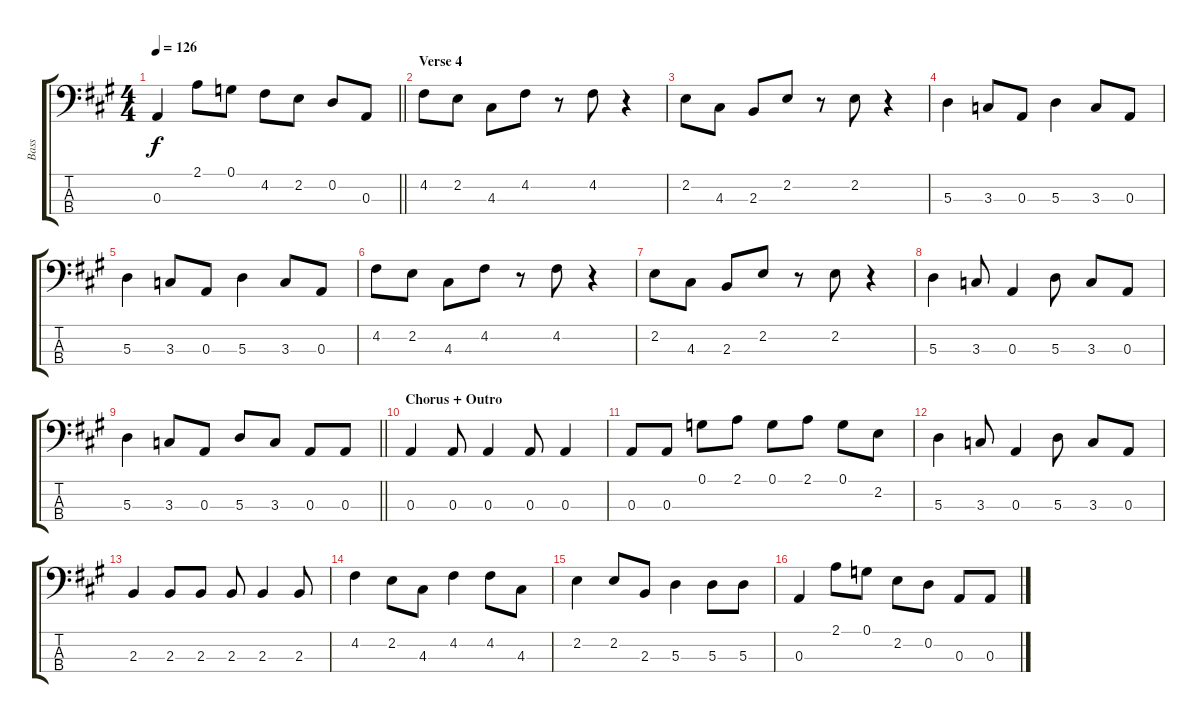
\track ("Bass" "Bass") {instrument electricbasspick}
\staff {score tabs}
\tuning (G2 D2 A1 E1) {hide}
\ts (4 4)
\tempo 126
\clef f4
\barLineRight lightlight
\ks a
0.3.4{dy f} 2.1.8 0.1.8 4.2.8 2.2.8 0.2.8 0.3.8 |
\section ("" "Verse 4")
4.2.8 2.2.8 4.3.8 4.2.8 r.8 4.2.8 r.4 |
2.2.8 4.3.8 2.3.8 2.2.8 r.8 2.2.8 r.4 |
5.3.4 3.3.8 0.3.8 5.3.4 3.3.8 0.3.8 |
5.3.4 3.3.8 0.3.8 5.3.4 3.3.8 0.3.8 |
4.2.8 2.2.8 4.3.8 4.2.8 r.8 4.2.8 r.4 |
2.2.8 4.3.8 2.3.8 2.2.8 r.8 2.2.8 r.4 |
5.3.4 3.3.8 0.3.4 5.3.8 3.3.8 0.3.8 |
\barLineRight lightlight
5.3.4 3.3.8 0.3.8 5.3.8 3.3.8 0.3.8 0.3.8 |
\section ("" "Chorus + Outro")
0.3.4 0.3.8 0.3.4 0.3.8 0.3.4 |
0.3.8 0.3.8 0.1.8 2.1.8 0.1.8 2.1.8 0.1.8 2.2.8 |
5.3.4 3.3.8 0.3.4 5.3.8 3.3.8 0.3.8 |
2.3.4 2.3.8 2.3.8 2.3.8 2.3.4 2.3.8 |
4.2.4 2.2.8 4.3.8 4.2.4 4.2.8 4.3.8 |
2.2.4 2.2.8 2.3.8 5.3.4 5.3.8 5.3.8 |
0.3.4 2.1.8 0.1.8 2.2.8 0.2.8 0.3.8 0.3.8
